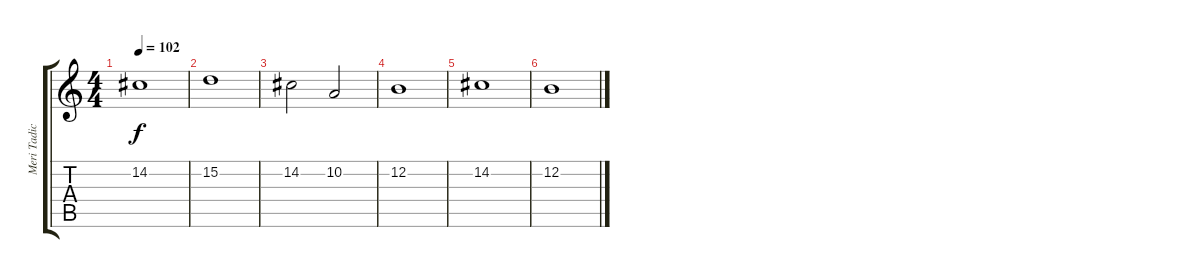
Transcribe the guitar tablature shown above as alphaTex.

\track ("Meri Tadic" "Meri Tadic") {instrument fiddle}
\staff {score tabs}
\tuning (E4 B3 G3 D3 A2 E2) {hide}
\ts (4 4)
\tempo 102
\clef g2
\ks c
14.2.1{dy f} |
15.2.1 |
14.2.2 10.2.2 |
12.2.1 |
14.2.1 |
12.2.1
